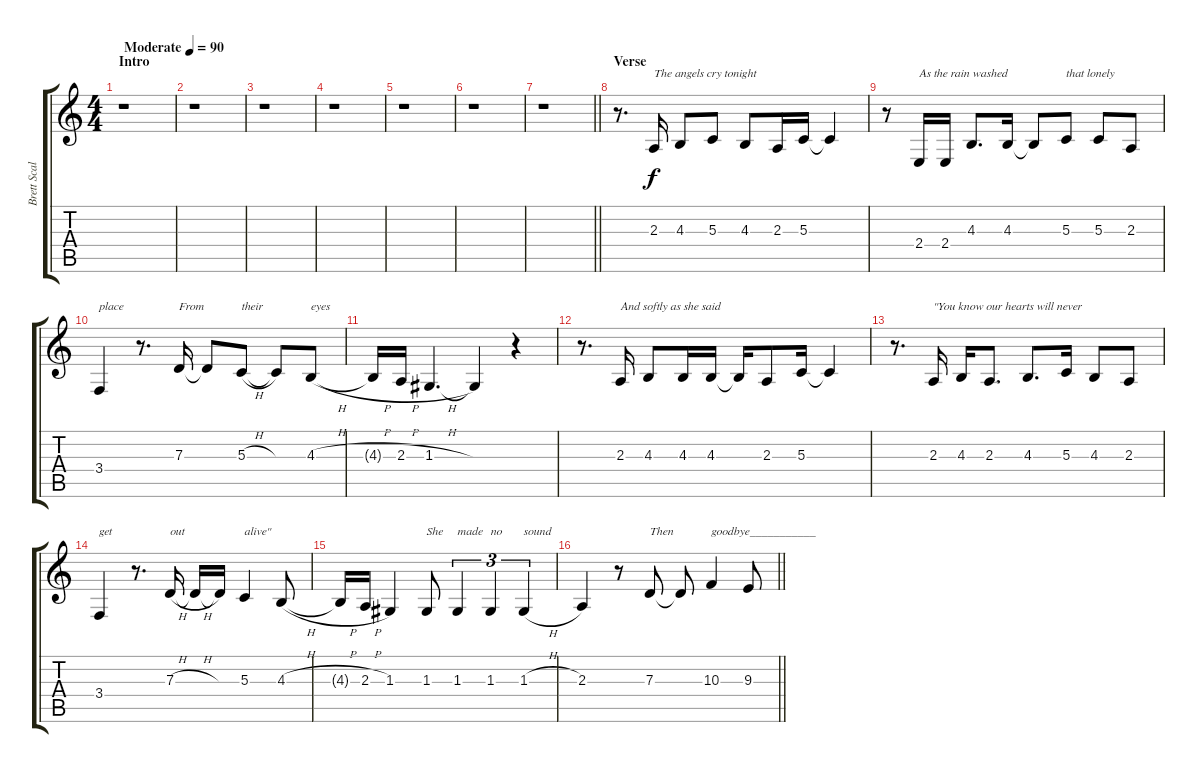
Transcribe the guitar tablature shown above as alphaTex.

\track ("Brett Scallions (Vocals)" "Brett Scal") {instrument violin}
\staff {score tabs}
\tuning (E4 B3 G3 D3 A2 E2) {hide}
\ts (4 4)
\section ("" "Intro")
\tempo (90 "Moderate")
\clef g2
\ks c
r.1{dy f instrument violin} |
r.1 |
r.1 |
r.1 |
r.1 |
r.1 |
\barLineRight lightlight
r.1 |
\section ("" "Verse")
r.8{d} 2.3.16{txt "The angels cry tonight"} 4.3.8 5.3.8 4.3.8 2.3.16 5.3.16 5.3{t}.4 |
r.8 2.4.16{txt "As the rain washed"} 2.4.16 4.3.8{d} 4.3.16 4.3{t}.8 5.3.8{txt "that lonely"} 5.3.8 2.3.8 |
3.4.4{txt "place"} r.8{d} 7.3.16{txt "From"} 7.3{t}.8 5.3{h}.8{txt "their"} 5.3{t}.8 4.3{h}.8{txt "eyes"} |
4.3{h t}.16 2.3{h}.16 1.3{h}.4{d} 1.3{t}.4 r.4 |
r.8{d} 2.3.16{txt "And softly as she said"} 4.3.8 4.3.16 4.3.16 4.3{t}.16 2.3.8 5.3.16 5.3{t}.4 |
r.8{d} 2.3.16{txt "\"You know our hearts will never"} 4.3.16 2.3.8{d} 4.3.8{d} 5.3.16 4.3.8 2.3.8 |
3.4.4{txt "get"} r.8{d} 7.3{h}.16{txt "out"} 7.3{h t}.16 7.3{t}.16 5.3.4{txt "alive\""} 4.3{h}.8 |
4.3{h t}.16 2.3{h}.16 1.3.4 1.3.8{txt "She"} 1.3.4{tu (3 2) txt "made"} 1.3.4{tu (3 2) txt "no"} 1.3{h}.4{tu (3 2) txt "sound"} |
\barLineRight lightlight
2.3.4 r.8 7.3.8{txt "Then"} 7.3{t}.8 10.3.4{txt "goodbye___________"} 9.3.8
